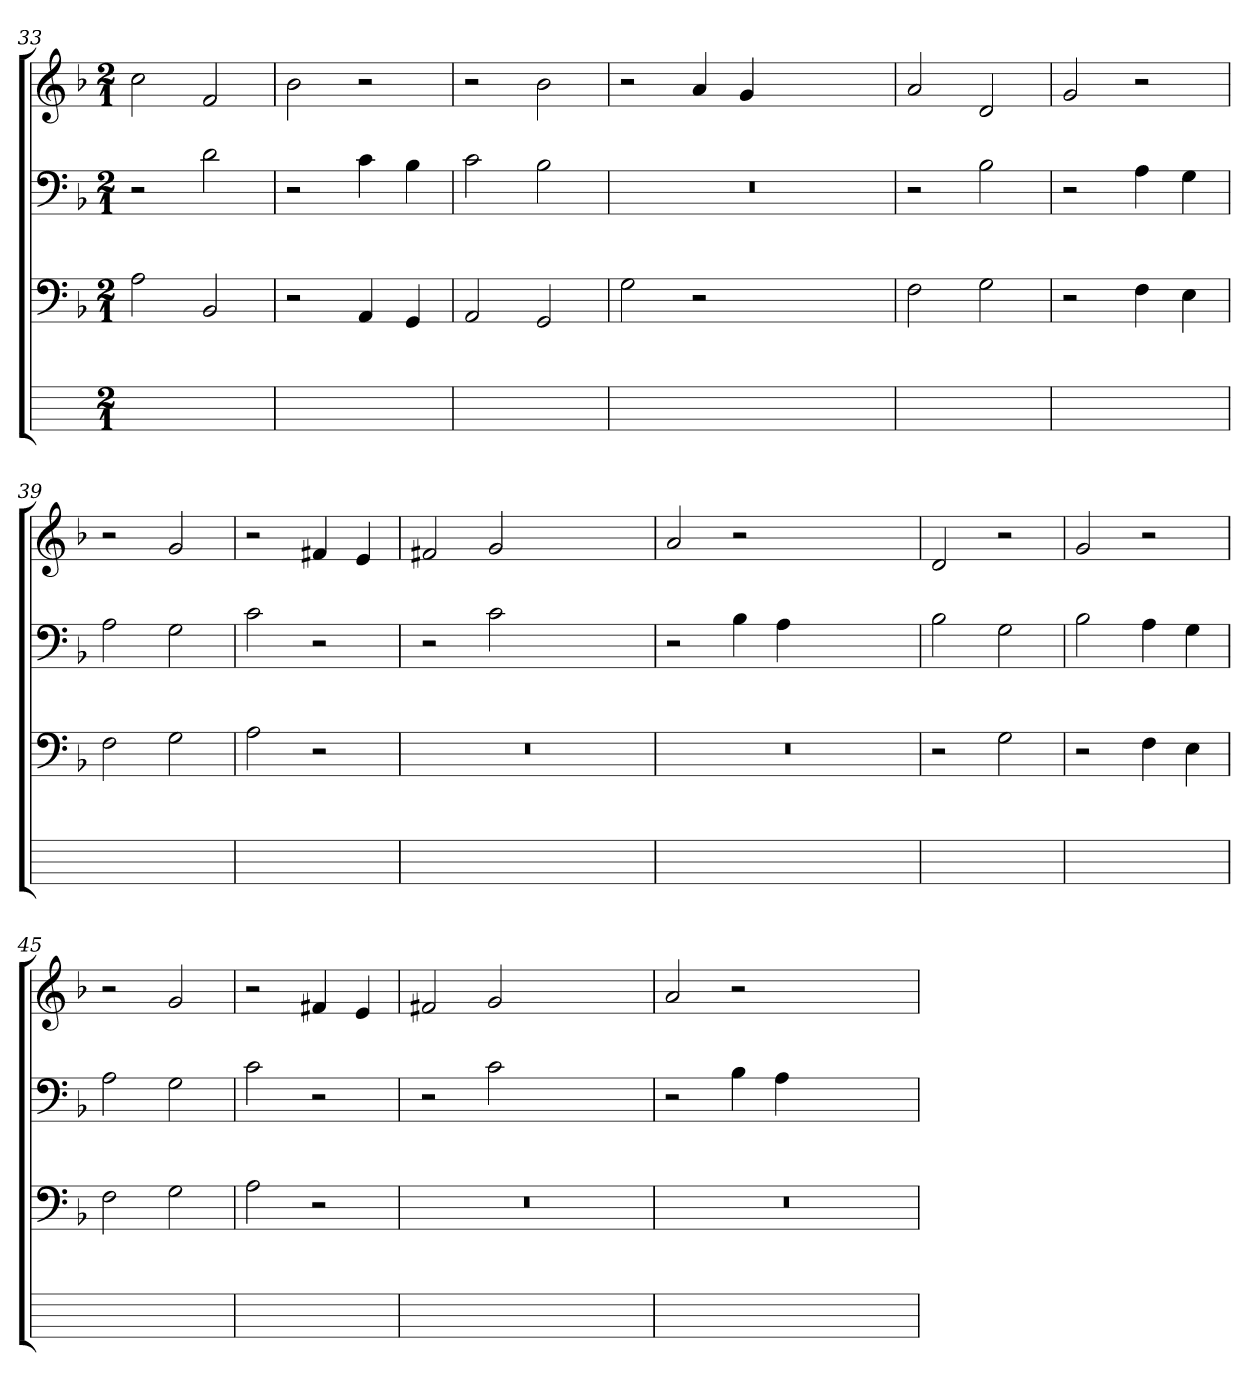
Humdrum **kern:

**kern	**kern	**kern	**kern
*part4	*part3	*part2	*part1
*staff4	*staff3	*staff2	*staff1
*	*clefF4	*clefF4	*clefG2
*	*k[b-]	*k[b-]	*k[b-]
*	*F:	*F:	*F:
*M2/1	*M2/1	*M2/1	*M2/1
=33	=33	=33	=33
1ryy	2Ai	2r	2cc
.	2BB-	2d	2f
=34	=34	=34	=34
1ryy	2r	2r	2b-
.	4AA	4c	2r
.	4GG	4B-	.
=35	=35	=35	=35
1ryy	2AA	2c	2r
.	2GG	2B-	2b-
=36	=36	=36	=36
0ryy	2G	0r	2r
.	2r	.	4a
.	.	.	4g
.	1ryy	.	1ryy
=37	=37	=37	=37
1ryy	2Fi	2r	2a
.	2G	2B-	2d
=38	=38	=38	=38
1ryy	2r	2r	2g
.	4F	4A	2r
.	4E	4G	.
=39	=39	=39	=39
1ryy	2F	2A	2r
.	2G	2G	2g
=40	=40	=40	=40
1ryy	2A	2c	2r
.	2r	2r	4f#Xj
.	.	.	4e
=41	=41	=41	=41
0ryy	0r	2r	2f#Xj
.	.	2c	2g
.	.	1ryy	1ryy
=42	=42	=42	=42
0ryy	0r	2r	2a
.	.	4B-	2r
.	.	4A	.
.	.	1ryy	1ryy
=43	=43	=43	=43
1ryy	2r	2B-	2d
.	2G	2G	2r
=44	=44	=44	=44
1ryy	2r	2B-	2g
.	4F	4Ai	2r
.	4E	4Gi	.
=45	=45	=45	=45
1ryy	2F	2A	2r
.	2G	2G	2g
=46	=46	=46	=46
1ryy	2A	2c	2r
.	2r	2r	4f#Xj
.	.	.	4e
=47	=47	=47	=47
0ryy	0r	2r	2f#Xj
.	.	2c	2g
.	.	1ryy	1ryy
=48	=48	=48	=48
0ryy	0r	2r	2a
.	.	4B-	2r
.	.	4A	.
.	.	1ryy	1ryy
=	=	=	=
*-	*-	*-	*-
